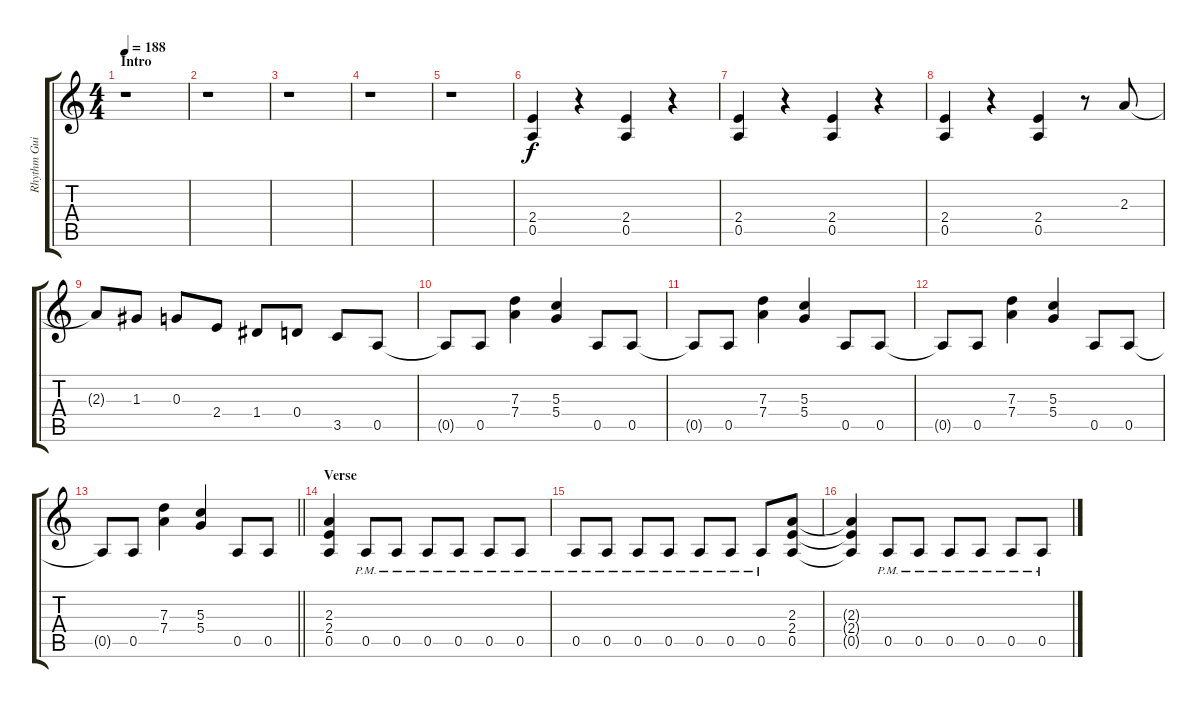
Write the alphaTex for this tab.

\track ("Rhythm Guitar - Tracii Guns" "Rhythm Gui") {instrument distortionguitar}
\staff {score tabs}
\tuning (E4 B3 G3 D3 A2 E2) {hide}
\ts (4 4)
\section ("" "Intro")
\tempo 188
\clef g2
\ks c
r.1{dy f instrument distortionguitar} |
r.1 |
r.1 |
r.1 |
r.1 |
(2.4 0.5).4 r.4 (2.4 0.5).4 r.4 |
(2.4 0.5).4 r.4 (2.4 0.5).4 r.4 |
(2.4 0.5).4 r.4 (2.4 0.5).4 r.8 2.3.8 |
2.3{t}.8 1.3.8 0.3.8 2.4.8 1.4.8 0.4.8 3.5.8 0.5.8 |
0.5{t}.8 0.5.8 (7.3 7.4).4 (5.3 5.4).4 0.5.8 0.5.8 |
0.5{t}.8 0.5.8 (7.3 7.4).4 (5.3 5.4).4 0.5.8 0.5.8 |
0.5{t}.8 0.5.8 (7.3 7.4).4 (5.3 5.4).4 0.5.8 0.5.8 |
\barLineRight lightlight
0.5{t}.8 0.5.8 (7.3 7.4).4 (5.3 5.4).4 0.5.8 0.5.8 |
\section ("" "Verse")
(2.3 2.4 0.5).4 0.5{pm}.8 0.5{pm}.8 0.5{pm}.8 0.5{pm}.8 0.5{pm}.8 0.5{pm}.8 |
0.5{pm}.8 0.5{pm}.8 0.5{pm}.8 0.5{pm}.8 0.5{pm}.8 0.5{pm}.8 0.5{pm}.8 (2.3 2.4 0.5).8 |
(2.3{t} 2.4{t} 0.5{t}).4 0.5{pm}.8 0.5{pm}.8 0.5{pm}.8 0.5{pm}.8 0.5{pm}.8 0.5{pm}.8
